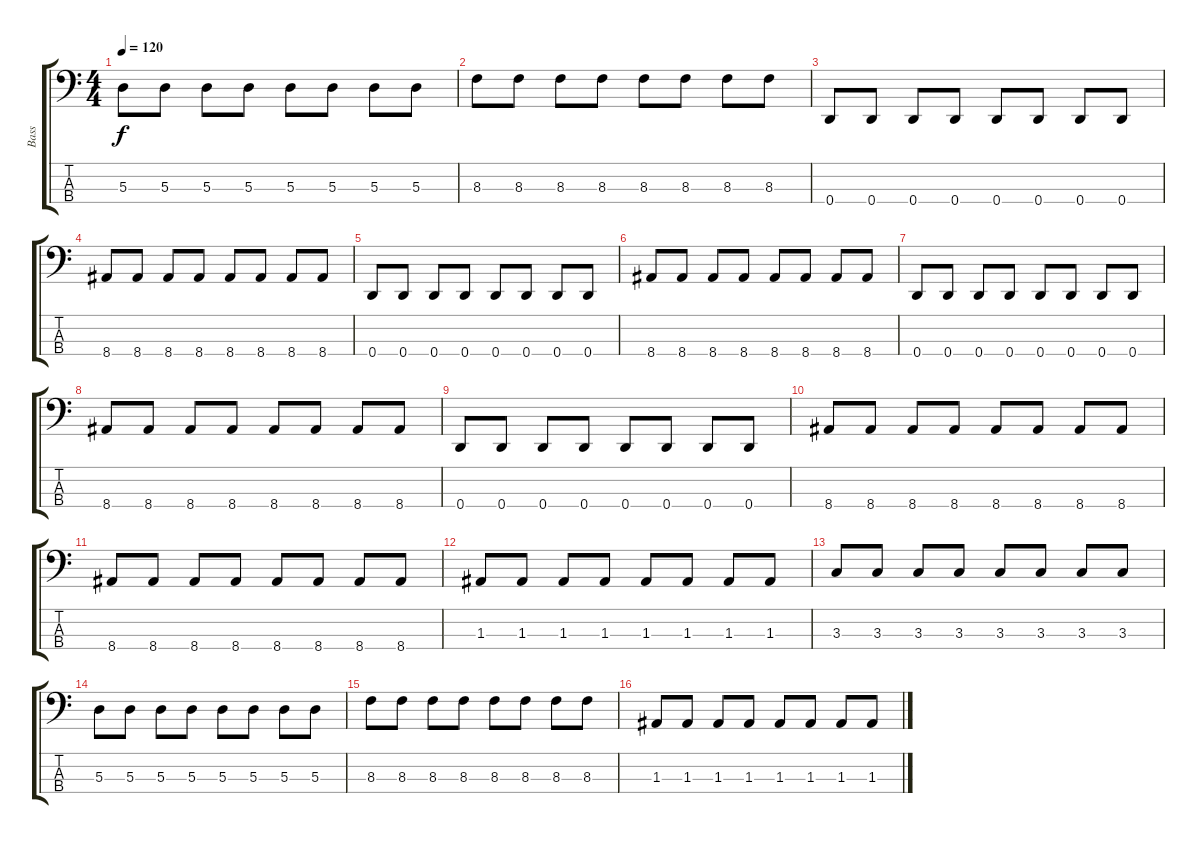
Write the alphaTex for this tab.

\track ("Bass" "Bass") {instrument electricbasspick}
\staff {score tabs}
\tuning (G2 D2 A1 D1) {hide}
\ts (4 4)
\tempo 120
\clef f4
\ks c
5.3.8{dy f} 5.3.8 5.3.8 5.3.8 5.3.8 5.3.8 5.3.8 5.3.8 |
8.3.8 8.3.8 8.3.8 8.3.8 8.3.8 8.3.8 8.3.8 8.3.8 |
0.4.8 0.4.8 0.4.8 0.4.8 0.4.8 0.4.8 0.4.8 0.4.8 |
8.4.8 8.4.8 8.4.8 8.4.8 8.4.8 8.4.8 8.4.8 8.4.8 |
0.4.8 0.4.8 0.4.8 0.4.8 0.4.8 0.4.8 0.4.8 0.4.8 |
8.4.8 8.4.8 8.4.8 8.4.8 8.4.8 8.4.8 8.4.8 8.4.8 |
0.4.8 0.4.8 0.4.8 0.4.8 0.4.8 0.4.8 0.4.8 0.4.8 |
8.4.8 8.4.8 8.4.8 8.4.8 8.4.8 8.4.8 8.4.8 8.4.8 |
0.4.8 0.4.8 0.4.8 0.4.8 0.4.8 0.4.8 0.4.8 0.4.8 |
8.4.8 8.4.8 8.4.8 8.4.8 8.4.8 8.4.8 8.4.8 8.4.8 |
8.4.8 8.4.8 8.4.8 8.4.8 8.4.8 8.4.8 8.4.8 8.4.8 |
1.3.8 1.3.8 1.3.8 1.3.8 1.3.8 1.3.8 1.3.8 1.3.8 |
3.3.8 3.3.8 3.3.8 3.3.8 3.3.8 3.3.8 3.3.8 3.3.8 |
5.3.8 5.3.8 5.3.8 5.3.8 5.3.8 5.3.8 5.3.8 5.3.8 |
8.3.8 8.3.8 8.3.8 8.3.8 8.3.8 8.3.8 8.3.8 8.3.8 |
1.3.8 1.3.8 1.3.8 1.3.8 1.3.8 1.3.8 1.3.8 1.3.8
